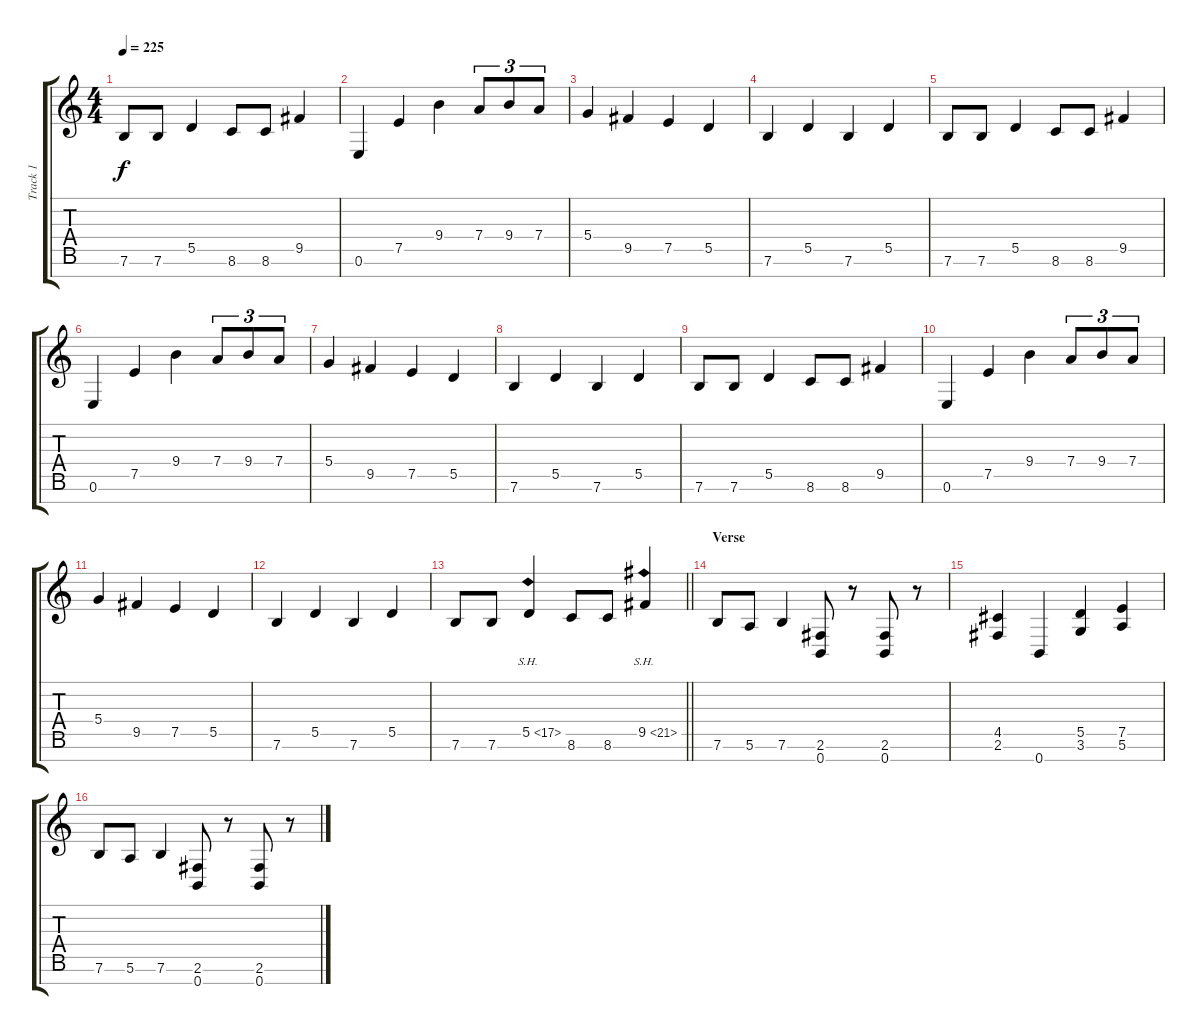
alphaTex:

\track ("Track 1" "Track 1") {instrument distortionguitar}
\staff {score tabs}
\tuning (E4 B3 G3 D3 A2 E2 B1) {hide}
\ts (4 4)
\tempo 225
\clef g2
\ks c
7.6.8{dy f} 7.6.8 5.5.4 8.6.8 8.6.8 9.5.4 |
0.6.4 7.5.4 9.4.4 7.4.8{tu (3 2)} 9.4.8{tu (3 2)} 7.4.8{tu (3 2)} |
5.4.4 9.5.4 7.5.4 5.5.4 |
7.6.4 5.5.4 7.6.4 5.5.4 |
7.6.8 7.6.8 5.5.4 8.6.8 8.6.8 9.5.4 |
0.6.4 7.5.4 9.4.4 7.4.8{tu (3 2)} 9.4.8{tu (3 2)} 7.4.8{tu (3 2)} |
5.4.4 9.5.4 7.5.4 5.5.4 |
7.6.4 5.5.4 7.6.4 5.5.4 |
7.6.8 7.6.8 5.5.4 8.6.8 8.6.8 9.5.4 |
0.6.4 7.5.4 9.4.4 7.4.8{tu (3 2)} 9.4.8{tu (3 2)} 7.4.8{tu (3 2)} |
5.4.4 9.5.4 7.5.4 5.5.4 |
7.6.4 5.5.4 7.6.4 5.5.4 |
\barLineRight lightlight
7.6.8 7.6.8 5.5{sh 12}.4 8.6.8 8.6.8 9.5{sh 12}.4 |
\section ("" "Verse")
7.6.8{balance 0} 5.6.8 7.6.4 (2.6 0.7).8 r.8 (2.6 0.7).8 r.8 |
(4.5 2.6).4 0.7.4 (5.5 3.6).4 (7.5 5.6).4 |
7.6.8 5.6.8 7.6.4 (2.6 0.7).8 r.8 (2.6 0.7).8 r.8
